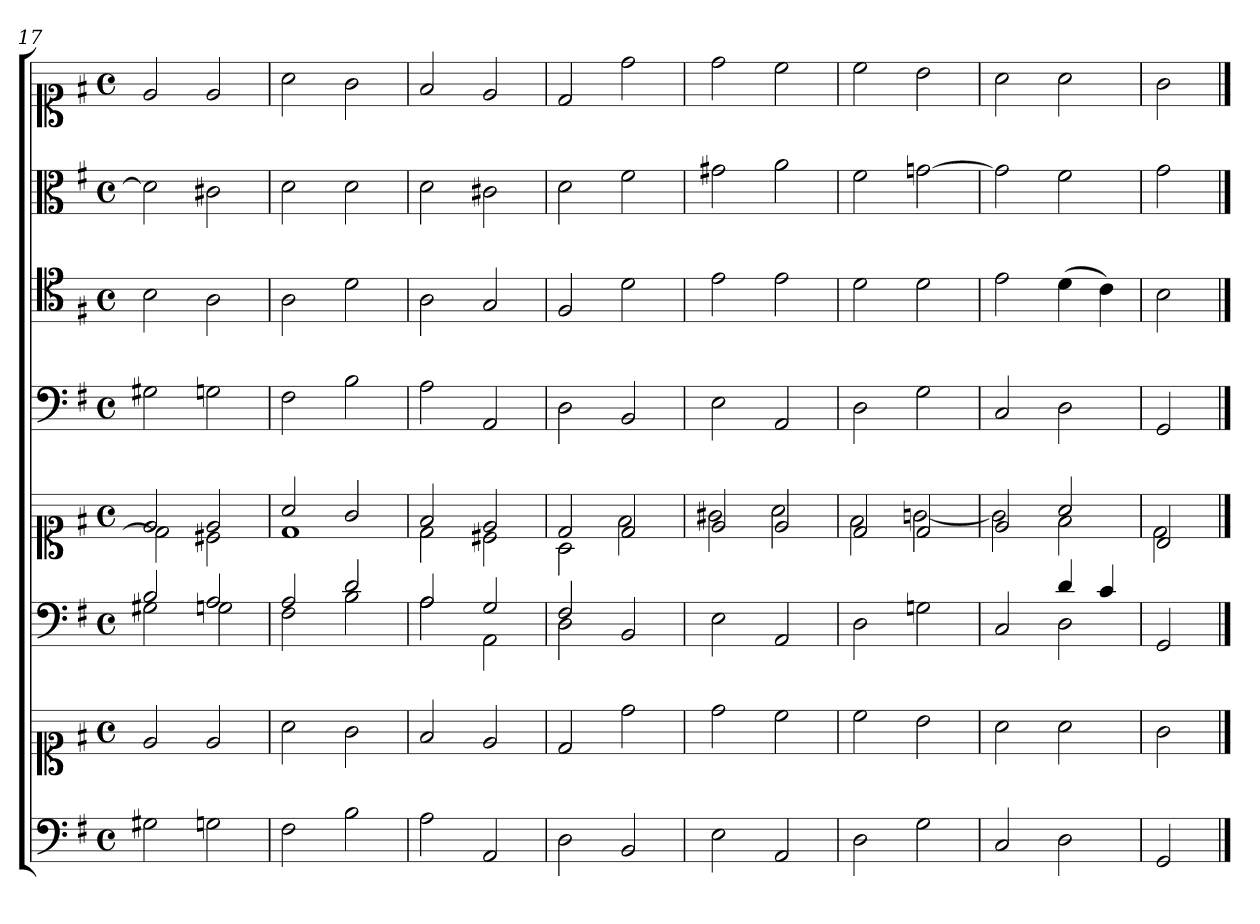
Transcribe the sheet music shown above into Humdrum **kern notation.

**kern	**kern	**kern	**kern	**kern	**kern	**kern	**kern
*part6	*part6	*part5	*part5	*part4	*part3	*part2	*part1
*staff8	*staff7	*staff6	*staff5	*staff4	*staff3	*staff2	*staff1
*clefF4	*clefC1	*clefF4	*clefC1	*clefF4	*clefC4	*clefC3	*clefC1
*k[f#]	*k[f#]	*k[f#]	*k[f#]	*k[f#]	*k[f#]	*k[f#]	*k[f#]
*G:	*G:	*G:	*G:	*G:	*G:	*G:	*G:
*M4/4	*M4/4	*M4/4	*M4/4	*M4/4	*M4/4	*M4/4	*M4/4
*met(c)	*met(c)	*met(c)	*met(c)	*met(c)	*met(c)	*met(c)	*met(c)
=17	=17	=17	=17	=17	=17	=17	=17
*	*	*^	*^	*	*	*	*
2G#X	2e	2B	2G#X	2e	2d]	2G#X	2B	2d]	2e
2Gn	2e	2A	2Gn	2e	2c#X	2Gn	2A	2c#X	2e
=18	=18	=18	=18	=18	=18	=18	=18	=18	=18
2F#	2a	2A	2F#	2a	1d	2F#	2A	2d	2a
2B	2g	2d	2B	2g	.	2B	2d	2d	2g
=19	=19	=19	=19	=19	=19	=19	=19	=19	=19
2A	2f#	2A	2A	2f#	2d	2A	2A	2d	2f#
2AA	2e	2G	2AA	2e	2c#X	2AA	2G	2c#X	2e
=20	=20	=20	=20	=20	=20	=20	=20	=20	=20
2D	2d	2F#	2D	2d	2A	2D	2F#	2d	2d
2BB	2dd	2ryy	2BB	2d	2f#	2BB	2d	2f#	2dd
*	*	*v	*v	*	*	*	*	*	*
=21	=21	=21	=21	=21	=21	=21	=21	=21
2E	2dd	2E	2e	2g#X	2E	2e	2g#X	2dd
2AA	2cc	2AA	2e	2a	2AA	2e	2a	2cc
=22	=22	=22	=22	=22	=22	=22	=22	=22
2D	2cc	2D	2d	2f#	2D	2d	2f#	2cc
2G	2b	2Gn	2d	[2gn	2G	2d	[2gn	2b
=23	=23	=23	=23	=23	=23	=23	=23	=23
*	*	*^	*	*	*	*	*	*
2C	2a	2ryy	2C	2e	2g]	2C	2e	2g]	2a
2D	2a	4d	2D	2a	2f#	2D	(4d	2f#	2a
.	.	4c	.	.	.	.	4c)	.	.
*	*	*v	*v	*	*	*	*	*	*
=24	=24	=24	=24	=24	=24	=24	=24	=24
2GG	2g	2GG	2B	2d	2GG	2B	2g	2g
*	*	*	*v	*v	*	*	*	*
==	==	==	==	==	==	==	==
*-	*-	*-	*-	*-	*-	*-	*-
